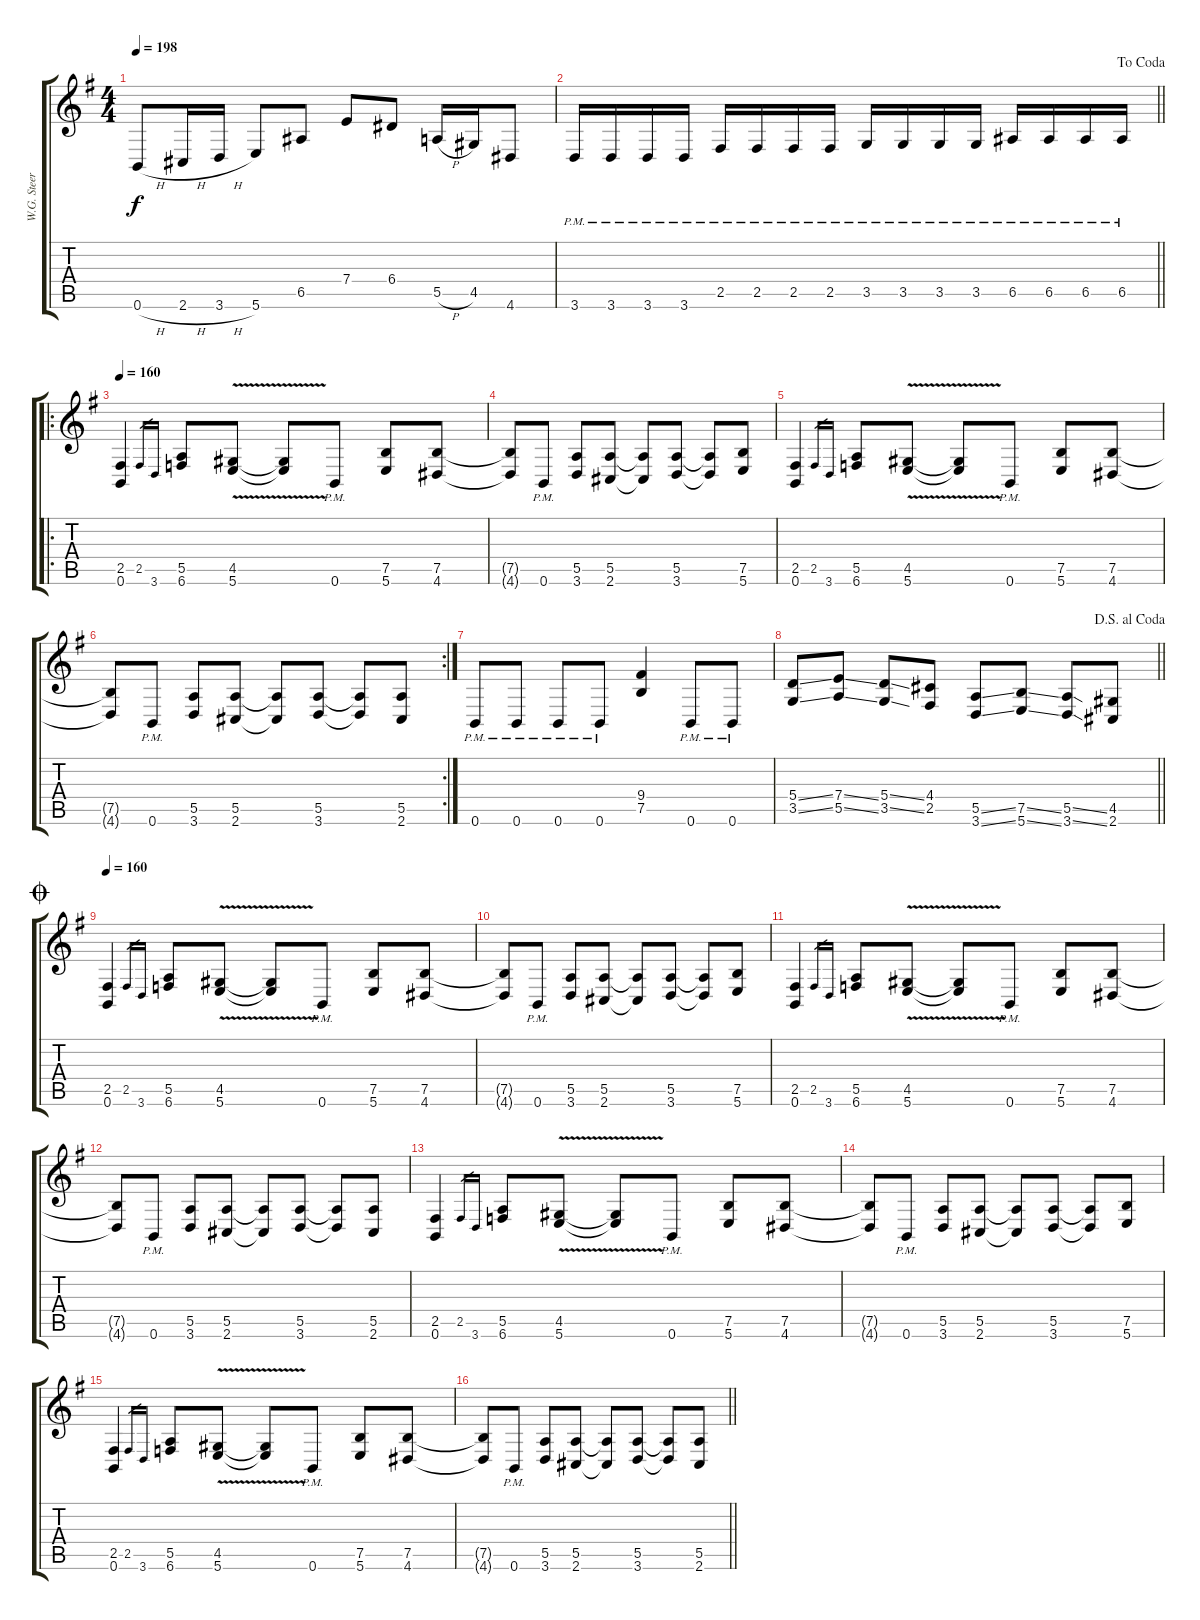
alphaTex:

\track ("W.G. Steer" "W.G. Steer") {instrument distortionguitar}
\staff {score tabs}
\tuning (B3 Gb3 D3 A2 E2 B1) {hide}
\ts (4 4)
\tempo 198
\clef g2
\ks g
0.6{h}.8{dy f} 2.6{h}.16 3.6{h}.16 5.6.8 6.5.8 7.4.8 6.4.8 5.5{h}.16 4.5.16 4.6.8 |
\jump dacoda
\barLineRight lightlight
3.6{pm}.16 3.6{pm}.16 3.6{pm}.16 3.6{pm}.16 2.5{pm}.16 2.5{pm}.16 2.5{pm}.16 2.5{pm}.16 3.5{pm}.16 3.5{pm}.16 3.5{pm}.16 3.5{pm}.16 6.5{pm}.16 6.5{pm}.16 6.5{pm}.16 6.5{pm}.16 |
\ro
\tempo 160
(2.5 0.6).4 2.5.16{gr} 3.6.16{gr} (5.5 6.6).8 (4.5{v} 5.6{v}).8 (4.5{v t} 5.6{v t}).8 0.6{pm}.8 (7.5 5.6).8 (7.5 4.6).8 |
(7.5{t} 4.6{t}).8 0.6{pm}.8 (5.5 3.6).8 (5.5 2.6).8 (5.5{t} 2.6{t}).8 (5.5 3.6).8 (5.5{t} 3.6{t}).8 (7.5 5.6).8 |
(2.5 0.6).4 2.5.16{gr} 3.6.16{gr} (5.5 6.6).8 (4.5{v} 5.6{v}).8 (4.5{v t} 5.6{v t}).8 0.6{pm}.8 (7.5 5.6).8 (7.5 4.6).8 |
\rc 2
(7.5{t} 4.6{t}).8 0.6{pm}.8 (5.5 3.6).8 (5.5 2.6).8 (5.5{t} 2.6{t}).8 (5.5 3.6).8 (5.5{t} 3.6{t}).8 (5.5 2.6).8 |
0.6{pm}.8 0.6{pm}.8 0.6{pm}.8 0.6{pm}.8 (9.4 7.5).4 0.6{pm}.8 0.6{pm}.8 |
\jump dalsegnoalcoda
\barLineRight lightlight
(5.4{ss} 3.5{ss}).8 (7.4{ss} 5.5{ss}).8 (5.4{ss} 3.5{ss}).8 (4.4 2.5).8 (5.5{ss} 3.6{ss}).8 (7.5{ss} 5.6{ss}).8 (5.5{ss} 3.6{ss}).8 (4.5 2.6).8 |
\jump coda
\tempo 160
(2.5 0.6).4 2.5.16{gr} 3.6.16{gr} (5.5 6.6).8 (4.5{v} 5.6{v}).8 (4.5{v t} 5.6{v t}).8 0.6{pm}.8 (7.5 5.6).8 (7.5 4.6).8 |
(7.5{t} 4.6{t}).8 0.6{pm}.8 (5.5 3.6).8 (5.5 2.6).8 (5.5{t} 2.6{t}).8 (5.5 3.6).8 (5.5{t} 3.6{t}).8 (7.5 5.6).8 |
(2.5 0.6).4 2.5.16{gr} 3.6.16{gr} (5.5 6.6).8 (4.5{v} 5.6{v}).8 (4.5{v t} 5.6{v t}).8 0.6{pm}.8 (7.5 5.6).8 (7.5 4.6).8 |
(7.5{t} 4.6{t}).8 0.6{pm}.8 (5.5 3.6).8 (5.5 2.6).8 (5.5{t} 2.6{t}).8 (5.5 3.6).8 (5.5{t} 3.6{t}).8 (5.5 2.6).8 |
(2.5 0.6).4 2.5.16{gr} 3.6.16{gr} (5.5 6.6).8 (4.5{v} 5.6{v}).8 (4.5{v t} 5.6{v t}).8 0.6{pm}.8 (7.5 5.6).8 (7.5 4.6).8 |
(7.5{t} 4.6{t}).8 0.6{pm}.8 (5.5 3.6).8 (5.5 2.6).8 (5.5{t} 2.6{t}).8 (5.5 3.6).8 (5.5{t} 3.6{t}).8 (7.5 5.6).8 |
(2.5 0.6).4 2.5.16{gr} 3.6.16{gr} (5.5 6.6).8 (4.5{v} 5.6{v}).8 (4.5{v t} 5.6{v t}).8 0.6{pm}.8 (7.5 5.6).8 (7.5 4.6).8 |
\barLineRight lightlight
(7.5{t} 4.6{t}).8 0.6{pm}.8 (5.5 3.6).8 (5.5 2.6).8 (5.5{t} 2.6{t}).8 (5.5 3.6).8 (5.5{t} 3.6{t}).8 (5.5 2.6).8
